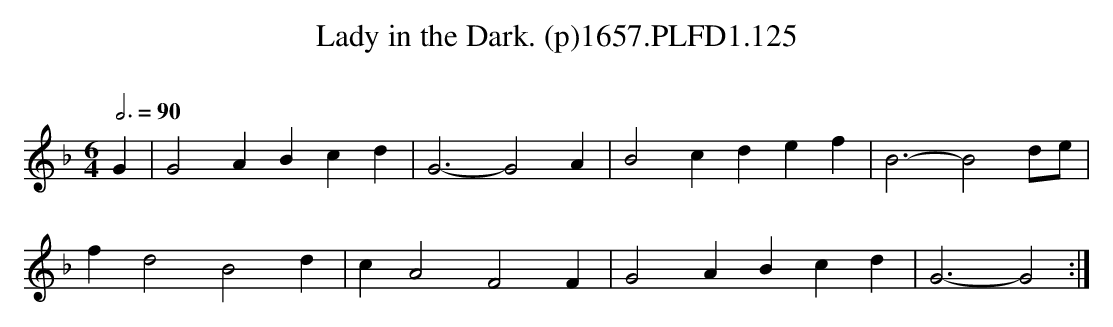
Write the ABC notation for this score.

X:1
T:Lady in the Dark. (p)1657.PLFD1.125
M:6/4
L:1/4
Q:3/4=90
O:
K:Gdor
G| G2 A Bcd| G3-G2 A|B2 c def| B3-B2 d/e/|
f d2 B2 d| c A2 F2 F| G2A Bcd| G3-G2:|
